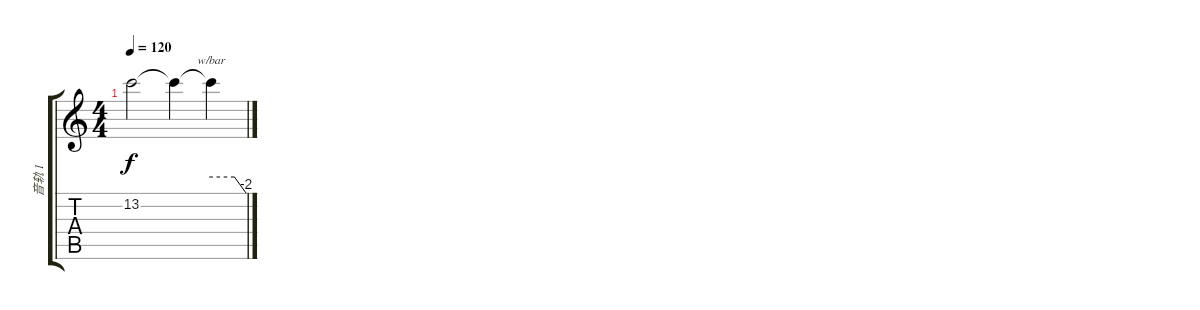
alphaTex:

\track ("音轨 1" "音轨 1") {instrument overdrivenguitar}
\staff {score tabs}
\tuning (E4 B3 G3 D3 A2 E2) {hide}
\ts (4 4)
\tempo 120
\clef g2
\ks c
13.2{t}.2{dy f volume 10} 13.2{t}.4{volume 8} 13.2{t}.4{tbe (custom default 0 0 40 0 60 -8) volume 6}
